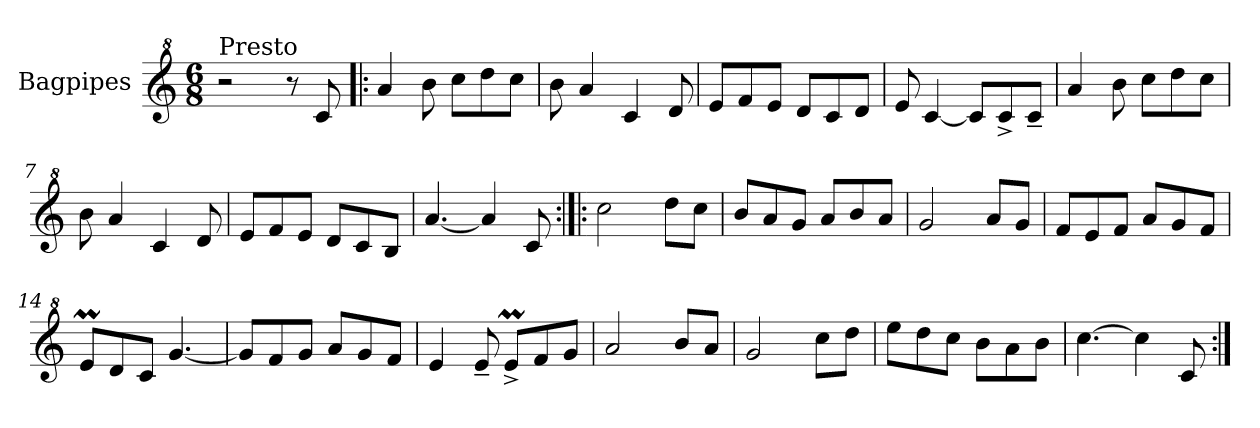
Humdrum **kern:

**kern
*part1
*staff1
*I"Bagpipes
*I'Bag
*clefG^2
*k[]
*C:
*M6/8
=1
!LO:TX:a:t=Presto
2r
8r
8cc/
=2!|:
4aa/
8bb\
8ccc\L
8ddd\
8ccc\J
=3
8bb\
4aa/
4cc/
8dd/
=4
8ee/L
8ff/
8ee/J
8dd/L
8cc/
8dd/J
=5
8ee/
[4cc/
8cc/L]
8cc^/
8cc~/J
=6
4aa/
8bb\
8ccc\L
8ddd\
8ccc\J
=7
8bb\
4aa/
4cc/
8dd/
=8
8ee/L
8ff/
8ee/J
8dd/L
8cc/
8b/J
!!LO:LB:g=z
=9
[4.aa/
4aa/]
8cc/
=10:|!|:
2ccc\
8ddd\L
8ccc\J
=11
8bb/L
8aa/
8gg/J
8aa/L
8bb/
8aa/J
=12
2gg/
8aa/L
8gg/J
=13
8ff/L
8ee/
8ff/J
8aa/L
8gg/
8ff/J
=14
8eem/L
8dd/
8cc/J
[4.gg/
=15
8gg/L]
8ff/
8gg/J
8aa/L
8gg/
8ff/J
=16
4ee/
8ee~/
8eem^/L
8ff/
8gg/J
=17
2aa/
8bb/L
8aa/J
!!LO:LB:g=z
=18
2gg/
8ccc\L
8ddd\J
=19
8eee\L
8ddd\
8ccc\J
8bb\L
8aa\
8bb\J
=20
[4.ccc\
4ccc\]
8cc/
=:|!
*-
